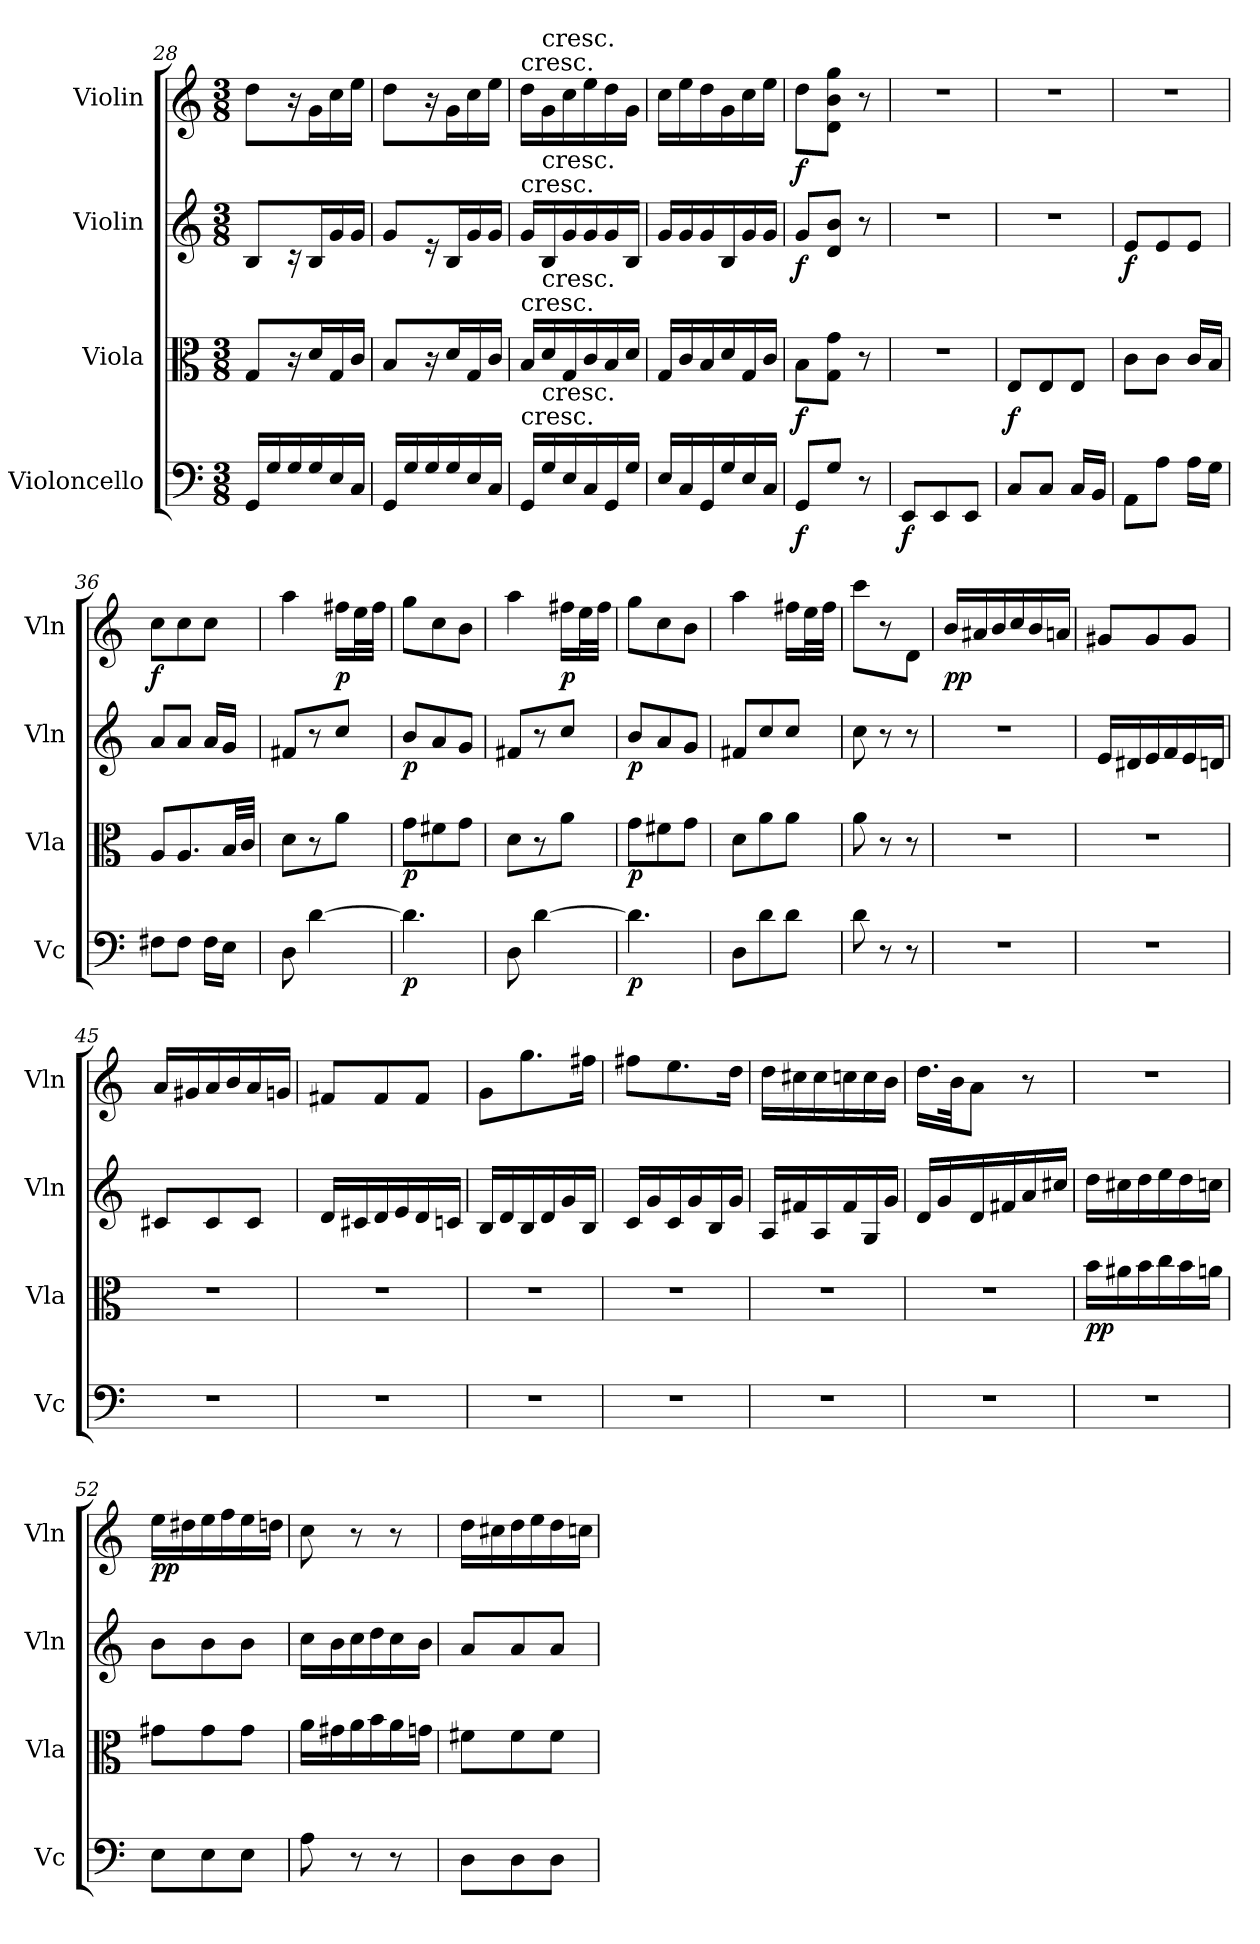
**kern	**dynam	**kern	**dynam	**kern	**dynam	**kern	**dynam
*part4	*part4	*part3	*part3	*part2	*part2	*part1	*part1
*staff4	*staff4	*staff3	*staff3	*staff2	*staff2	*staff1	*staff1
*I"Violoncello	*	*I"Viola	*	*I"Violin	*	*I"Violin	*
*I'Vc	*	*I'Vla	*	*I'Vln	*	*I'Vln	*
*clefF4	*	*clefC3	*	*clefG2	*	*clefG2	*
*k[]	*	*k[]	*	*k[]	*	*k[]	*
*C:	*	*C:	*	*C:	*	*C:	*
*M3/8	*	*M3/8	*	*M3/8	*	*M3/8	*
=28	=28	=28	=28	=28	=28	=28	=28
16GG/LL	.	8G/L	.	8B/L	.	8dd\L	.
16G/	.	.	.	.	.	.	.
16G/	.	16r	.	16r	.	16r	.
16G/	.	16d/L	.	16B/L	.	16g\L	.
16E/	.	16G/	.	16g/	.	16cc\	.
16C/JJ	.	16c/JJ	.	16g/JJ	.	16ee\JJ	.
=29	=29	=29	=29	=29	=29	=29	=29
16GG/LL	.	8B/L	.	8g/L	.	8dd\L	.
16G/	.	.	.	.	.	.	.
16G/	.	16r	.	16r	.	16r	.
16G/	.	16d/L	.	16B/L	.	16g\L	.
16E/	.	16G/	.	16g/	.	16cc\	.
16C/JJ	.	16c/JJ	.	16g/JJ	.	16ee\JJ	.
=30	=30	=30	=30	=30	=30	=30	=30
!	!	!	!	!	!	!LO:TX:t=cresc.	!
!	!	!	!	!LO:TX:t=cresc.	!	!	!
!	!	!LO:TX:t=cresc.	!	!	!	!	!
!LO:TX:t=cresc.	!	!	!	!	!	!	!
16GG/LL	.	16B/LL	.	16g/LL	.	16dd\LL	.
!	!	!	!	!	!	!LO:TX:t=cresc.	!
!	!	!	!	!LO:TX:t=cresc.	!	!	!
!	!	!LO:TX:t=cresc.	!	!	!	!	!
!LO:TX:t=cresc.	!	!	!	!	!	!	!
16G/	.	16d/	.	16B/	.	16g\	.
16E/	.	16G/	.	16g/	.	16cc\	.
16C/	.	16c/	.	16g/	.	16ee\	.
16GG/	.	16B/	.	16g/	.	16dd\	.
16G/JJ	.	16d/JJ	.	16B/JJ	.	16g\JJ	.
=31	=31	=31	=31	=31	=31	=31	=31
16E/LL	.	16G/LL	.	16g/LL	.	16cc\LL	.
16C/	.	16c/	.	16g/	.	16ee\	.
16GG/	.	16B/	.	16g/	.	16dd\	.
16G/	.	16d/	.	16B/	.	16g\	.
16E/	.	16G/	.	16g/	.	16cc\	.
16C/JJ	.	16c/JJ	.	16g/JJ	.	16ee\JJ	.
=32	=32	=32	=32	=32	=32	=32	=32
8GG/L	f	8B\L	f	8g/L	f	8dd\L	f
8G/J	.	8G\ 8g\J	.	8d/ 8b/J	.	8d\ 8b\ 8gg\J	.
8r	.	8r	.	8r	.	8r	.
=33	=33	=33	=33	=33	=33	=33	=33
8EE/L	f	4.r	.	4.r	.	4.r	.
8EE/	.	.	.	.	.	.	.
8EE/J	.	.	.	.	.	.	.
=34	=34	=34	=34	=34	=34	=34	=34
8C/L	.	8E/L	f	4.r	.	4.r	.
8C/J	.	8E/	.	.	.	.	.
16C/LL	.	8E/J	.	.	.	.	.
16BB/JJ	.	.	.	.	.	.	.
=35	=35	=35	=35	=35	=35	=35	=35
8AA\L	.	8c\L	.	8e/L	f	4.r	.
8A\J	.	8c\J	.	8e/	.	.	.
16A\LL	.	16c/LL	.	8e/J	.	.	.
16G\JJ	.	16B/JJ	.	.	.	.	.
=36	=36	=36	=36	=36	=36	=36	=36
8F#X\L	.	8A/L	.	8a/L	.	8cc\L	f
8F#\J	.	8.A/	.	8a/J	.	8cc\	.
16F#\LL	.	.	.	16a/LL	.	8cc\J	.
16E\JJ	.	32B/LL	.	16g/JJ	.	.	.
.	.	32c/JJJ	.	.	.	.	.
=37	=37	=37	=37	=37	=37	=37	=37
8D\	.	8d\L	.	8f#X/L	.	4aa\	.
[4d\	.	8r	.	8r	.	.	.
.	.	8a\J	.	8cc/J	.	16ff#X\LL	p
.	.	.	.	.	.	32ee\L	.
.	.	.	.	.	.	32ff#\JJJ	.
=38	=38	=38	=38	=38	=38	=38	=38
4.d\]	p	8g\L	p	8b/L	p	8gg\L	.
.	.	8f#X\	.	8a/	.	8cc\	.
.	.	8g\J	.	8g/J	.	8b\J	.
=39	=39	=39	=39	=39	=39	=39	=39
8D\	.	8d\L	.	8f#X/L	.	4aa\	.
[4d\	.	8r	.	8r	.	.	.
.	.	8a\J	.	8cc/J	.	16ff#X\LL	p
.	.	.	.	.	.	32ee\L	.
.	.	.	.	.	.	32ff#\JJJ	.
=40	=40	=40	=40	=40	=40	=40	=40
4.d\]	p	8g\L	p	8b/L	p	8gg\L	.
.	.	8f#X\	.	8a/	.	8cc\	.
.	.	8g\J	.	8g/J	.	8b\J	.
=41	=41	=41	=41	=41	=41	=41	=41
8D\L	.	8d\L	.	8f#X/L	.	4aa\	.
8d\	.	8a\	.	8cc/	.	.	.
8d\J	.	8a\J	.	8cc/J	.	16ff#X\LL	.
.	.	.	.	.	.	32ee\L	.
.	.	.	.	.	.	32ff#\JJJ	.
=42	=42	=42	=42	=42	=42	=42	=42
8d\	.	8a\	.	8cc\	.	8ccc\L	.
8r	.	8r	.	8r	.	8r	.
8r	.	8r	.	8r	.	8d\J	.
=43	=43	=43	=43	=43	=43	=43	=43
4.r	.	4.r	.	4.r	.	16b/LL	pp
.	.	.	.	.	.	16a#X/	.
.	.	.	.	.	.	16b/	.
.	.	.	.	.	.	16cc/	.
.	.	.	.	.	.	16b/	.
.	.	.	.	.	.	16an/JJ	.
=44	=44	=44	=44	=44	=44	=44	=44
4.r	.	4.r	.	16e/LL	.	8g#X/L	.
.	.	.	.	16d#X/	.	.	.
.	.	.	.	16e/	.	8g#/	.
.	.	.	.	16f/	.	.	.
.	.	.	.	16e/	.	8g#/J	.
.	.	.	.	16dn/JJ	.	.	.
=45	=45	=45	=45	=45	=45	=45	=45
4.r	.	4.r	.	8c#X/L	.	16a/LL	.
.	.	.	.	.	.	16g#X/	.
.	.	.	.	8c#/	.	16a/	.
.	.	.	.	.	.	16b/	.
.	.	.	.	8c#/J	.	16a/	.
.	.	.	.	.	.	16gn/JJ	.
=46	=46	=46	=46	=46	=46	=46	=46
4.r	.	4.r	.	16d/LL	.	8f#X/L	.
.	.	.	.	16c#X/	.	.	.
.	.	.	.	16d/	.	8f#/	.
.	.	.	.	16e/	.	.	.
.	.	.	.	16d/	.	8f#/J	.
.	.	.	.	16cn/JJ	.	.	.
=47	=47	=47	=47	=47	=47	=47	=47
4.r	.	4.r	.	16B/LL	.	8g\L	.
.	.	.	.	16d/	.	.	.
.	.	.	.	16B/	.	8.gg\	.
.	.	.	.	16d/	.	.	.
.	.	.	.	16g/	.	.	.
.	.	.	.	16B/JJ	.	16ff#X\Jk	.
=48	=48	=48	=48	=48	=48	=48	=48
4.r	.	4.r	.	16c/LL	.	8ff#X\L	.
.	.	.	.	16g/	.	.	.
.	.	.	.	16c/	.	8.ee\	.
.	.	.	.	16g/	.	.	.
.	.	.	.	16B/	.	.	.
.	.	.	.	16g/JJ	.	16dd\Jk	.
=49	=49	=49	=49	=49	=49	=49	=49
4.r	.	4.r	.	16A/LL	.	16dd\LL	.
.	.	.	.	16f#X/	.	16cc#X\	.
.	.	.	.	16A/	.	16cc#\	.
.	.	.	.	16f#/	.	16ccn\	.
.	.	.	.	16G/	.	16cc\	.
.	.	.	.	16g/JJ	.	16b\JJ	.
=50	=50	=50	=50	=50	=50	=50	=50
4.r	.	4.r	.	16d/LL	.	16.dd\LL	.
.	.	.	.	16g/	.	.	.
.	.	.	.	.	.	32b\JK	.
.	.	.	.	16d/	.	8a\J	.
.	.	.	.	16f#X/	.	.	.
.	.	.	.	16a/	.	8r	.
.	.	.	.	16cc#X/JJ	.	.	.
=51	=51	=51	=51	=51	=51	=51	=51
4.r	.	16b\LL	pp	16dd\LL	.	4.r	.
.	.	16a#X\	.	16cc#X\	.	.	.
.	.	16b\	.	16dd\	.	.	.
.	.	16cc\	.	16ee\	.	.	.
.	.	16b\	.	16dd\	.	.	.
.	.	16an\JJ	.	16ccn\JJ	.	.	.
=52	=52	=52	=52	=52	=52	=52	=52
8E\L	.	8g#X\L	.	8b\L	.	16ee\LL	pp
.	.	.	.	.	.	16dd#X\	.
8E\	.	8g#\	.	8b\	.	16ee\	.
.	.	.	.	.	.	16ff\	.
8E\J	.	8g#\J	.	8b\J	.	16ee\	.
.	.	.	.	.	.	16ddn\JJ	.
=53	=53	=53	=53	=53	=53	=53	=53
8A\	.	16a\LL	.	16cc\LL	.	8cc\	.
.	.	16g#X\	.	16b\	.	.	.
8r	.	16a\	.	16cc\	.	8r	.
.	.	16b\	.	16dd\	.	.	.
8r	.	16a\	.	16cc\	.	8r	.
.	.	16gn\JJ	.	16b\JJ	.	.	.
=54	=54	=54	=54	=54	=54	=54	=54
8D\L	.	8f#X\L	.	8a/L	.	16dd\LL	.
.	.	.	.	.	.	16cc#X\	.
8D\	.	8f#\	.	8a/	.	16dd\	.
.	.	.	.	.	.	16ee\	.
8D\J	.	8f#\J	.	8a/J	.	16dd\	.
.	.	.	.	.	.	16ccn\JJ	.
=	=	=	=	=	=	=	=
*-	*-	*-	*-	*-	*-	*-	*-
